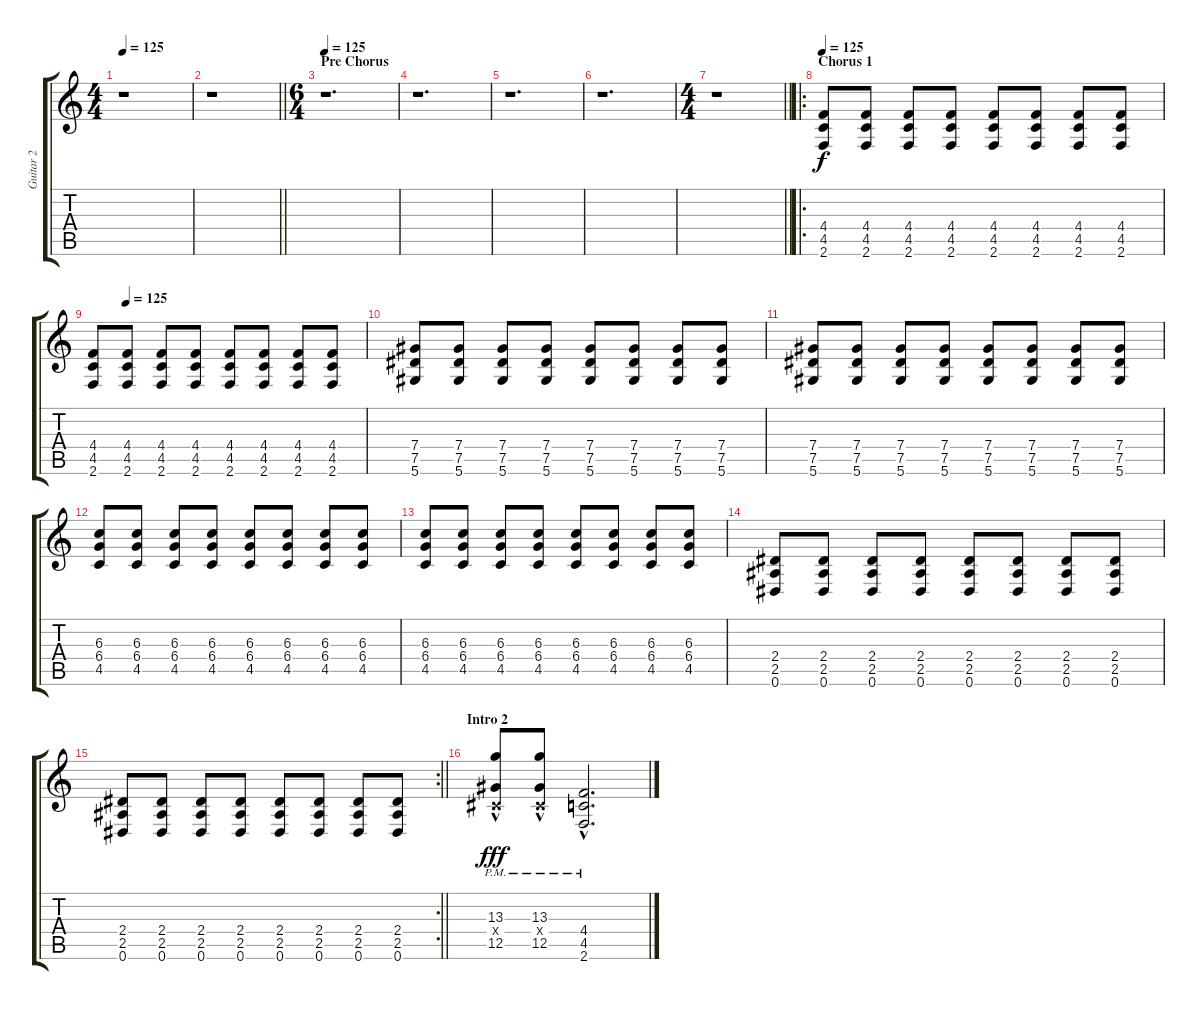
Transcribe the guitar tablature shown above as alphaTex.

\track ("Guitar 2" "Guitar 2") {instrument distortionguitar}
\staff {score tabs}
\tuning (Eb4 Bb3 Gb3 Db3 Ab2 Eb2) {hide}
\ts (4 4)
\tempo 125
\clef g2
\ks c
r.1{dy f} |
\barLineRight lightlight
r.1 |
\ts (6 4)
\section ("" "Pre Chorus")
\tempo 125
r.1{d} |
r.1{d} |
r.1{d} |
r.1{d} |
\ts (4 4)
\barLineRight lightlight
r.1 |
\ro
\section ("" "Chorus 1")
\tempo 200
\tempo 125
(4.4 4.5 2.6).8 (4.4 4.5 2.6).8 (4.4 4.5 2.6).8 (4.4 4.5 2.6).8 (4.4 4.5 2.6).8 (4.4 4.5 2.6).8 (4.4 4.5 2.6).8 (4.4 4.5 2.6).8 |
\tempo (125 0.125)
(4.4 4.5 2.6).8 (4.4 4.5 2.6).8 (4.4 4.5 2.6).8 (4.4 4.5 2.6).8 (4.4 4.5 2.6).8 (4.4 4.5 2.6).8 (4.4 4.5 2.6).8 (4.4 4.5 2.6).8 |
(7.4 7.5 5.6).8 (7.4 7.5 5.6).8 (7.4 7.5 5.6).8 (7.4 7.5 5.6).8 (7.4 7.5 5.6).8 (7.4 7.5 5.6).8 (7.4 7.5 5.6).8 (7.4 7.5 5.6).8 |
(7.4 7.5 5.6).8 (7.4 7.5 5.6).8 (7.4 7.5 5.6).8 (7.4 7.5 5.6).8 (7.4 7.5 5.6).8 (7.4 7.5 5.6).8 (7.4 7.5 5.6).8 (7.4 7.5 5.6).8 |
(6.3 6.4 4.5).8 (6.3 6.4 4.5).8 (6.3 6.4 4.5).8 (6.3 6.4 4.5).8 (6.3 6.4 4.5).8 (6.3 6.4 4.5).8 (6.3 6.4 4.5).8 (6.3 6.4 4.5).8 |
(6.3 6.4 4.5).8 (6.3 6.4 4.5).8 (6.3 6.4 4.5).8 (6.3 6.4 4.5).8 (6.3 6.4 4.5).8 (6.3 6.4 4.5).8 (6.3 6.4 4.5).8 (6.3 6.4 4.5).8 |
(2.4 2.5 0.6).8 (2.4 2.5 0.6).8 (2.4 2.5 0.6).8 (2.4 2.5 0.6).8 (2.4 2.5 0.6).8 (2.4 2.5 0.6).8 (2.4 2.5 0.6).8 (2.4 2.5 0.6).8 |
\rc 2
\barLineRight lightlight
(2.4 2.5 0.6).8 (2.4 2.5 0.6).8 (2.4 2.5 0.6).8 (2.4 2.5 0.6).8 (2.4 2.5 0.6).8 (2.4 2.5 0.6).8 (2.4 2.5 0.6).8 (2.4 2.5 0.6).8 |
\section ("" "Intro 2")
(13.3{pm} 0.4{x} 12.5{hac pm}).8{dy fff} (13.3{pm} 0.4{x} 12.5{hac pm}).8 (4.4 4.5{hac} 2.6{pm}).2{d}
